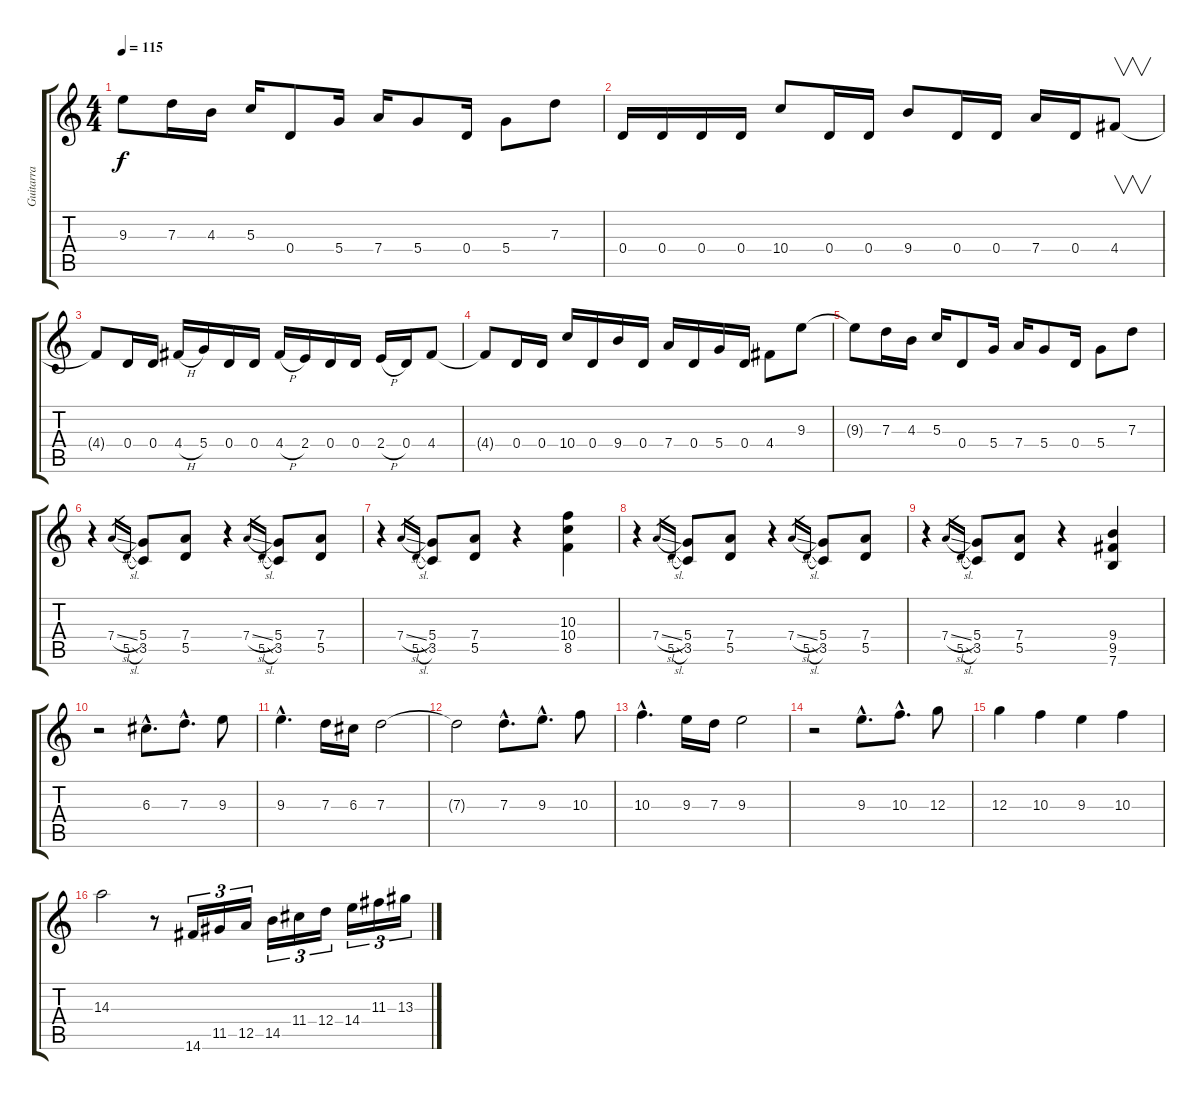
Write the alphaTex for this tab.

\track ("Guitarra" "Guitarra") {instrument overdrivenguitar}
\staff {score tabs}
\tuning (E4 B3 G3 D3 A2 E2) {hide}
\ts (4 4)
\tempo 115
\clef g2
\ks c
9.3{t}.8{dy f} 7.3.16 4.3.16 5.3.16 0.4.8 5.4.16 7.4.16 5.4.8 0.4.16 5.4.8 7.3.8 |
0.4.16 0.4.16 0.4.16 0.4.16 10.4.8 0.4.16 0.4.16 9.4.8 0.4.16 0.4.16 7.4.16 0.4.16 4.4.8{v} |
4.4{t}.8 0.4.16 0.4.16 4.4{h}.16 5.4.16 0.4.16 0.4.16 4.4{h}.16 2.4.16 0.4.16 0.4.16 2.4{h}.16 0.4.16 4.4.8 |
4.4{t}.8 0.4.16 0.4.16 10.4.16 0.4.16 9.4.16 0.4.16 7.4.16 0.4.16 5.4.16 0.4.16 4.4.8 9.3.8 |
9.3{t}.8 7.3.16 4.3.16 5.3.16 0.4.8 5.4.16 7.4.16 5.4.8 0.4.16 5.4.8 7.3.8 |
r.4 7.4{sl}.16{gr} 5.5{sl}.16{gr} (5.4 3.5).8 (7.4 5.5).8 r.4 7.4{sl}.16{gr} 5.5{sl}.16{gr} (5.4 3.5).8 (7.4 5.5).8 |
r.4 7.4{sl}.16{gr} 5.5{sl}.16{gr} (5.4 3.5).8 (7.4 5.5).8 r.4 (10.3 10.4 8.5).4 |
r.4 7.4{sl}.16{gr} 5.5{sl}.16{gr} (5.4 3.5).8 (7.4 5.5).8 r.4 7.4{sl}.16{gr} 5.5{sl}.16{gr} (5.4 3.5).8 (7.4 5.5).8 |
r.4 7.4{sl}.16{gr} 5.5{sl}.16{gr} (5.4 3.5).8 (7.4 5.5).8 r.4 (9.4 9.5 7.6).4 |
r.2 6.3{hac}.8{d} 7.3{hac}.8{d} 9.3.8 |
9.3{hac}.4{d} 7.3.16 6.3.16 7.3.2 |
7.3{t}.2 7.3{hac}.8{d} 9.3{hac}.8{d} 10.3.8 |
10.3{hac}.4{d} 9.3.16 7.3.16 9.3.2 |
r.2 9.3{hac}.8{d} 10.3{hac}.8{d} 12.3.8 |
12.3.4 10.3.4 9.3.4 10.3.4 |
14.3.2 r.8 14.6.16{tu (3 2)} 11.5.16{tu (3 2)} 12.5.16{tu (3 2)} 14.5.16{tu (3 2)} 11.4.16{tu (3 2)} 12.4.16{tu (3 2)} 14.4.16{tu (3 2)} 11.3.16{tu (3 2)} 13.3.16{tu (3 2)}
